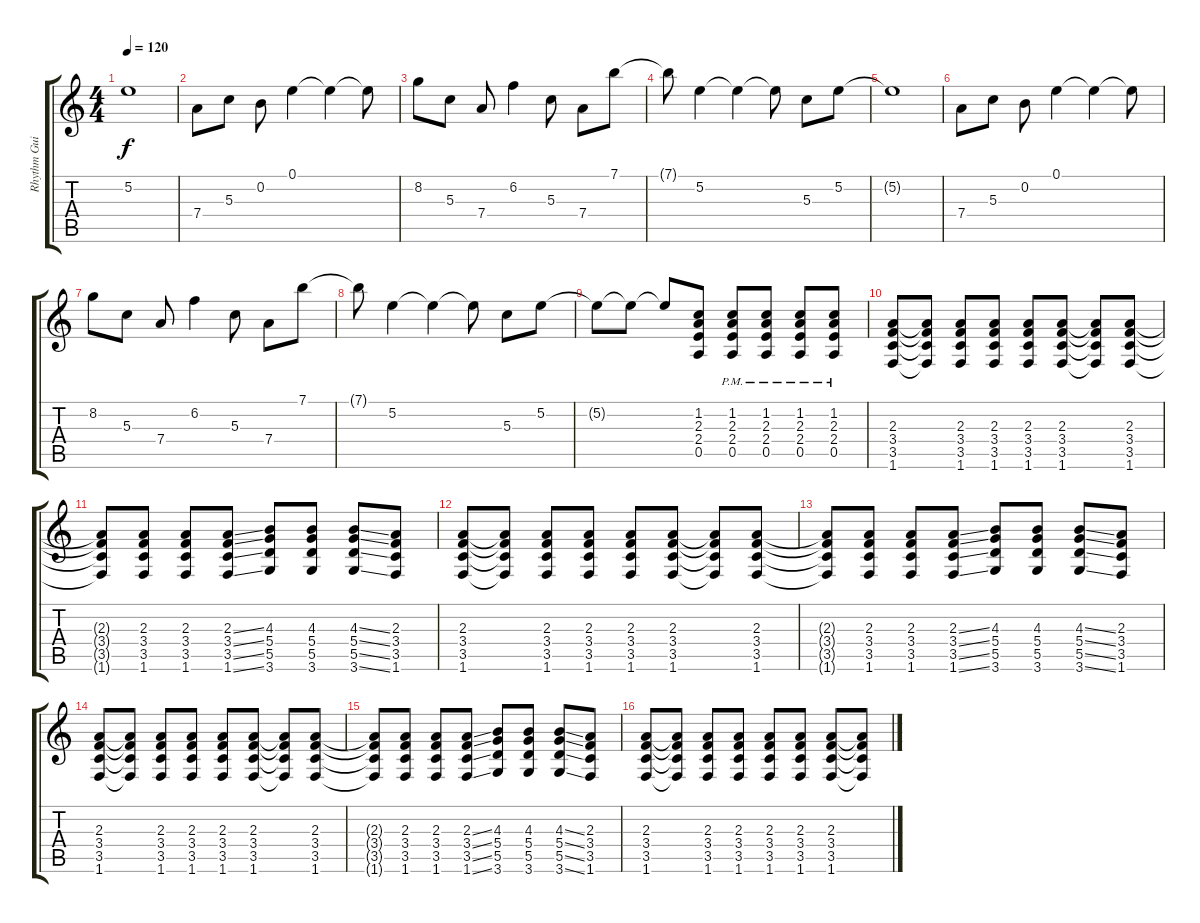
\track ("Rhythm Guitar 1" "Rhythm Gui") {instrument electricguitarjazz}
\staff {score tabs}
\tuning (E4 B3 G3 D3 A2 E2) {hide}
\ts (4 4)
\tempo 120
\clef g2
\ks c
5.2{t}.1{dy f} |
7.4.8 5.3.8 0.2.8 0.1.4 0.1{t}.4 0.1{t}.8 |
8.2.8 5.3.8 7.4.8 6.2.4 5.3.8 7.4.8 7.1.8 |
7.1{t}.8 5.2.4 5.2{t}.4 5.2{t}.8 5.3.8 5.2.8 |
5.2{t}.1 |
7.4.8 5.3.8 0.2.8 0.1.4 0.1{t}.4 0.1{t}.8 |
8.2.8 5.3.8 7.4.8 6.2.4 5.3.8 7.4.8 7.1.8 |
7.1{t}.8 5.2.4 5.2{t}.4 5.2{t}.8 5.3.8 5.2.8 |
5.2{t}.8 5.2{t}.8 5.2{t}.8 (1.2 2.3 2.4 0.5).8{volume 8 instrument overdrivenguitar} (1.2{pm} 2.3{pm} 2.4{pm} 0.5{pm}).8 (1.2{pm} 2.3{pm} 2.4{pm} 0.5{pm}).8 (1.2{pm} 2.3{pm} 2.4{pm} 0.5{pm}).8 (1.2{pm} 2.3{pm} 2.4{pm} 0.5{pm}).8 |
(2.3 3.4 3.5 1.6).8 (2.3{t} 3.4{t} 3.5{t} 1.6{t}).8 (2.3 3.4 3.5 1.6).8 (2.3 3.4 3.5 1.6).8 (2.3 3.4 3.5 1.6).8 (2.3 3.4 3.5 1.6).8 (2.3{t} 3.4{t} 3.5{t} 1.6{t}).8 (2.3 3.4 3.5 1.6).8 |
(2.3{t} 3.4{t} 3.5{t} 1.6{t}).8 (2.3 3.4 3.5 1.6).8 (2.3 3.4 3.5 1.6).8 (2.3{ss} 3.4{ss} 3.5{ss} 1.6{ss}).8 (4.3 5.4 5.5 3.6).8 (4.3 5.4 5.5 3.6).8 (4.3{ss} 5.4{ss} 5.5{ss} 3.6{ss}).8 (2.3 3.4 3.5 1.6).8 |
(2.3 3.4 3.5 1.6).8 (2.3{t} 3.4{t} 3.5{t} 1.6{t}).8 (2.3 3.4 3.5 1.6).8 (2.3 3.4 3.5 1.6).8 (2.3 3.4 3.5 1.6).8 (2.3 3.4 3.5 1.6).8 (2.3{t} 3.4{t} 3.5{t} 1.6{t}).8 (2.3 3.4 3.5 1.6).8 |
(2.3{t} 3.4{t} 3.5{t} 1.6{t}).8 (2.3 3.4 3.5 1.6).8 (2.3 3.4 3.5 1.6).8 (2.3{ss} 3.4{ss} 3.5{ss} 1.6{ss}).8 (4.3 5.4 5.5 3.6).8 (4.3 5.4 5.5 3.6).8 (4.3{ss} 5.4{ss} 5.5{ss} 3.6{ss}).8 (2.3 3.4 3.5 1.6).8 |
(2.3 3.4 3.5 1.6).8 (2.3{t} 3.4{t} 3.5{t} 1.6{t}).8 (2.3 3.4 3.5 1.6).8 (2.3 3.4 3.5 1.6).8 (2.3 3.4 3.5 1.6).8 (2.3 3.4 3.5 1.6).8 (2.3{t} 3.4{t} 3.5{t} 1.6{t}).8 (2.3 3.4 3.5 1.6).8 |
(2.3{t} 3.4{t} 3.5{t} 1.6{t}).8 (2.3 3.4 3.5 1.6).8 (2.3 3.4 3.5 1.6).8 (2.3{ss} 3.4{ss} 3.5{ss} 1.6{ss}).8 (4.3 5.4 5.5 3.6).8 (4.3 5.4 5.5 3.6).8 (4.3{ss} 5.4{ss} 5.5{ss} 3.6{ss}).8 (2.3 3.4 3.5 1.6).8 |
(2.3 3.4 3.5 1.6).8 (2.3{t} 3.4{t} 3.5{t} 1.6{t}).8 (2.3 3.4 3.5 1.6).8 (2.3 3.4 3.5 1.6).8 (2.3 3.4 3.5 1.6).8 (2.3 3.4 3.5 1.6).8 (2.3 3.4 3.5 1.6).8 (2.3{t} 3.4{t} 3.5{t} 1.6{t}).8
